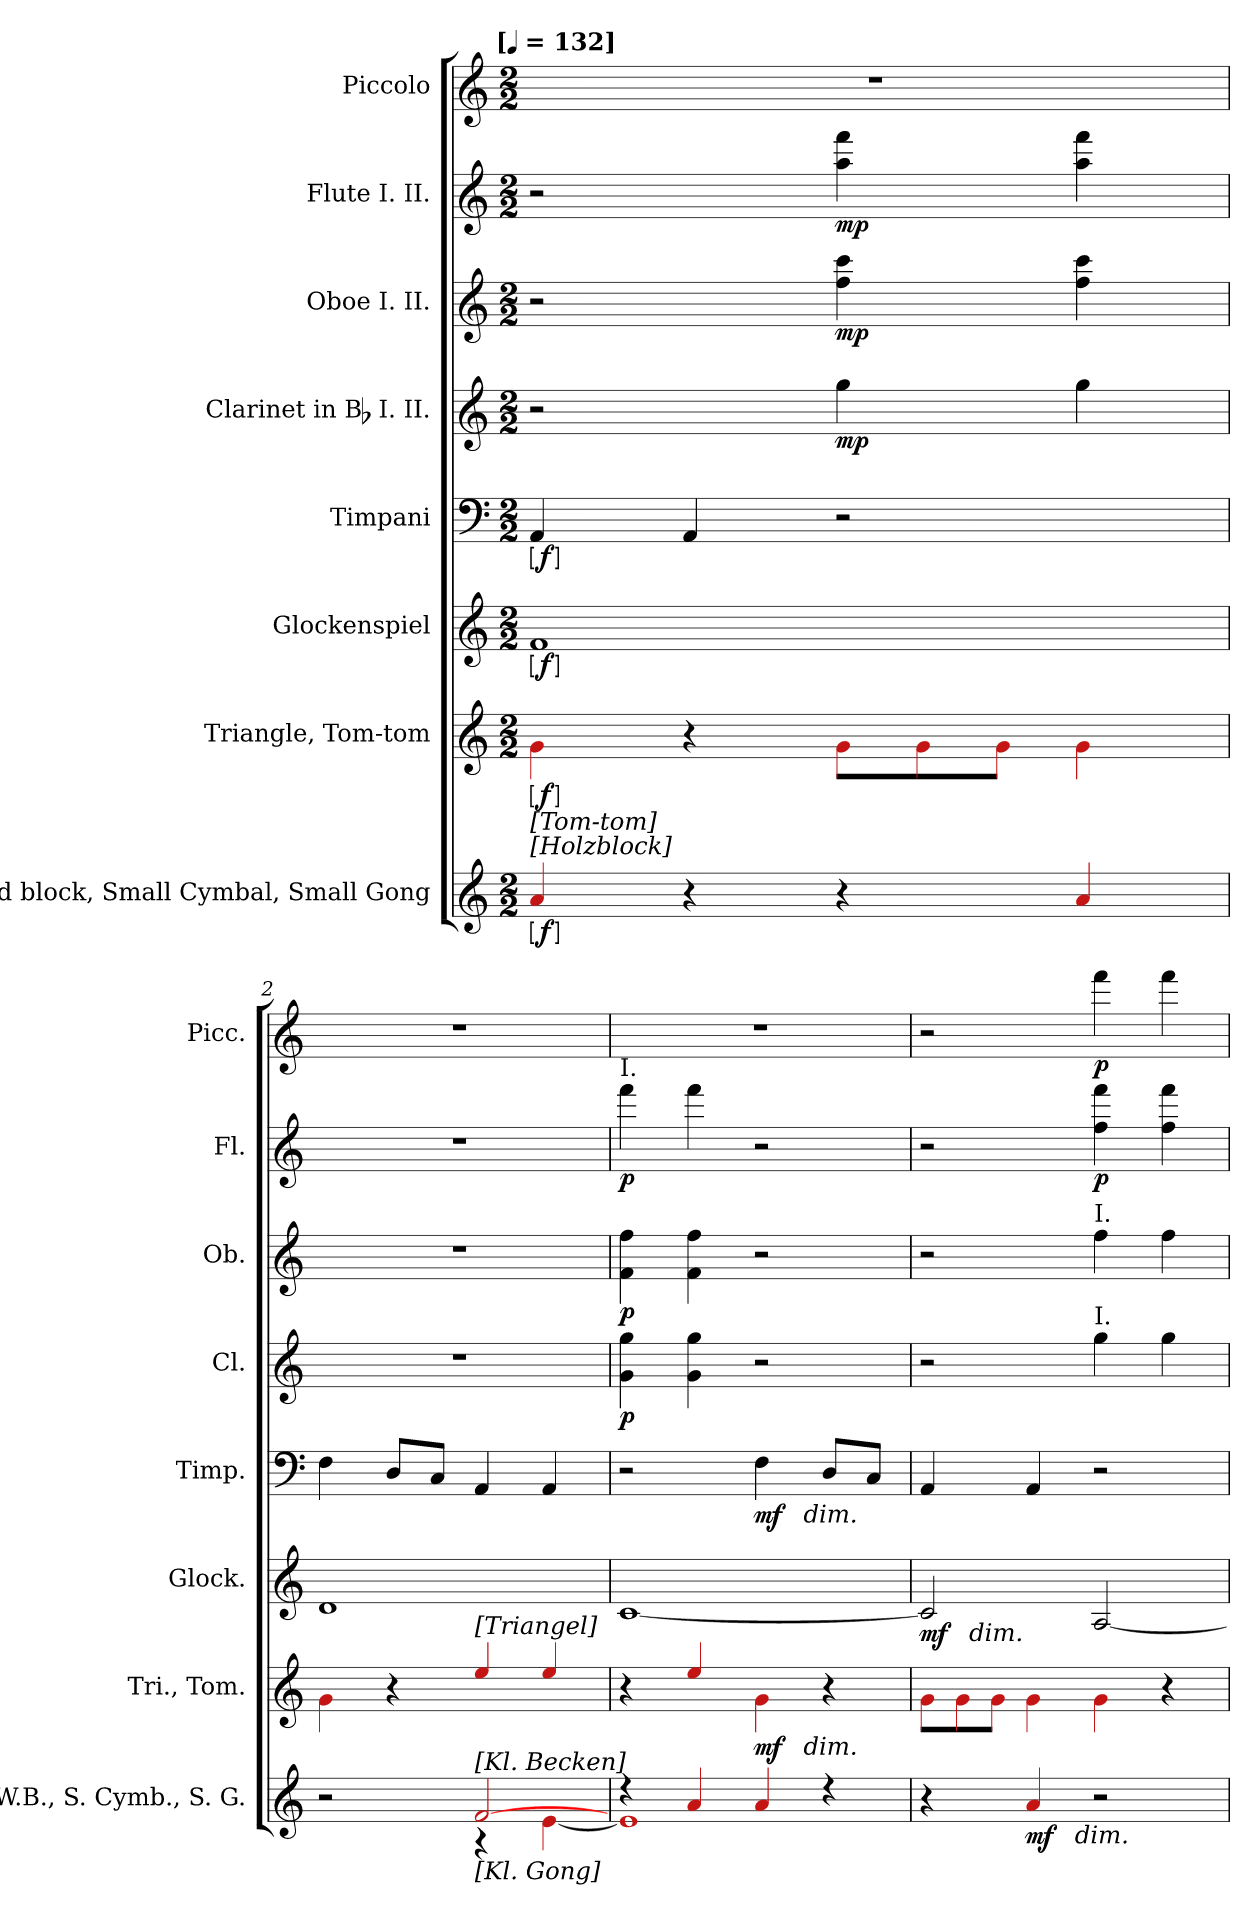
**kern	**dynam	**kern	**dynam	**kern	**dynam	**kern	**dynam	**kern	**dynam	**kern	**dynam	**kern	**dynam	**kern	**dynam
*part8	*part8	*part7	*part7	*part6	*part6	*part5	*part5	*part4	*part4	*part3	*part3	*part2	*part2	*part1	*part1
*staff8	*staff8	*staff7	*staff7	*staff6	*staff6	*staff5	*staff5	*staff4	*staff4	*staff3	*staff3	*staff2	*staff2	*staff1	*staff1
*I"Wood block, Small Cymbal, Small Gong	*	*I"Triangle, Tom-tom	*	*I"Glockenspiel	*	*I"Timpani	*	*I"Clarinet in Bb I. II.	*	*I"Oboe I. II.	*	*I"Flute I. II.	*	*I"Piccolo	*
*I'W.B., S. Cymb., S. G.	*	*I'Tri., Tom.	*	*I'Glock.	*	*I'Timp.	*	*I'Cl.	*	*I'Ob.	*	*I'Fl.	*	*I'Picc.	*
*clefG2	*	*clefG2	*	*clefG2	*	*clefF4	*	*clefG2	*	*clefG2	*	*clefG2	*	*clefG2	*
*	*	*	*	*ITrd-15c-23	*	*	*	*ITrd1c2	*	*	*	*	*	*ITrd-7c-12	*
*k[]	*	*k[]	*	*k[]	*	*k[]	*	*k[b-e-]	*	*k[]	*	*k[]	*	*k[]	*
!!LO:TX:omd:t=[[quarter] = 132]
*M2/2	*	*M2/2	*	*M2/2	*	*M2/2	*	*M2/2	*	*M2/2	*	*M2/2	*	*M2/2	*
*MM132	*	*MM132	*	*MM132	*	*MM132	*	*MM132	*	*MM132	*	*MM132	*	*MM132	*
=1	=1	=1	=1	=1	=1	=1	=1	=1	=1	=1	=1	=1	=1	=1	=1
!	!	!LO:TX:b:t=[Tom-tom]	!	!	!	!	!	!	!	!	!	!	!	!	!
!LO:TX:a:t=[Holzblock]	!	!	!	!	!	!	!	!	!	!	!	!	!	!	!
!	!LO:DY:ed=brack	!	!LO:DY:ed=brack	!	!LO:DY:ed=brack	!	!LO:DY:ed=brack	!	!	!	!	!	!	!	!
4Ra/	f	4Rg\	f	1fff	f	4AA	f	2r	.	2r	.	2r	.	1r	.
4r	.	4r	.	.	.	4AA	.	.	.	.	.	.	.	.	.
*	*	*Xtuplet	*	*	*	*	*	*	*	*	*	*	*	*	*
4r	.	12Rg\L	.	.	.	2r	.	4ff	mp	4ff 4ccc	mp	4aa 4fff	mp	.	.
.	.	12Rg\	.	.	.	.	.	.	.	.	.	.	.	.	.
.	.	12Rg\J	.	.	.	.	.	.	.	.	.	.	.	.	.
4Ra/	.	4Rg\	.	.	.	.	.	4ff	.	4ff 4ccc	.	4aa 4fff	.	.	.
=2	=2	=2	=2	=2	=2	=2	=2	=2	=2	=2	=2	=2	=2	=2	=2
*^	*	*	*	*	*	*	*	*	*	*	*	*	*	*	*
2r	2ryy	.	4Rg\	.	1ddd	.	4F	.	1r	.	1r	.	1r	.	1r	.
.	.	.	4r	.	.	.	8DL	.	.	.	.	.	.	.	.	.
.	.	.	.	.	.	.	8CJ	.	.	.	.	.	.	.	.	.
!	!	!	!LO:TX:a:t=[Triangel]	!	!	!	!	!	!	!	!	!	!	!	!	!
!LO:TX:b:t=[Kl. Gong]	!	!	!	!	!	!	!	!	!	!	!	!	!	!	!	!
!LO:TX:a:t=[Kl. Becken]	!	!	!	!	!	!	!	!	!	!	!	!	!	!	!	!
[2Rf/	4r	.	4Ree/	.	.	.	4AA	.	.	.	.	.	.	.	.	.
.	[4Re\	.	4Ree/	.	.	.	4AA	.	.	.	.	.	.	.	.	.
=3	=3	=3	=3	=3	=3	=3	=3	=3	=3	=3	=3	=3	=3	=3	=3	=3
!	!	!	!	!	!	!	!	!	!	!	!	!	!LO:TX:a:t=I.	!	!	!
4r	1Re]	.	4r	.	[1ccc	.	2r	.	4f 4ff	p	4f 4ff	p	4fff	p	1r	.
4Ra/	.	.	4Ree/	.	.	.	.	.	4f 4ff	.	4f 4ff	.	4fff	.	.	.
!	!	!	!	!LO:DY:t=%s dim.	!	!	!	!LO:DY:t=%s dim.	!	!	!	!	!	!	!	!
4Ra/	.	.	4Rg\	mf	.	.	4F	mf	2r	.	2r	.	2r	.	.	.
4r	.	.	4r	.	.	.	8DL	.	.	.	.	.	.	.	.	.
.	.	.	.	.	.	.	8CJ	.	.	.	.	.	.	.	.	.
*v	*v	*	*	*	*	*	*	*	*	*	*	*	*	*	*	*
=4	=4	=4	=4	=4	=4	=4	=4	=4	=4	=4	=4	=4	=4	=4	=4
!	!	!	!	!	!LO:DY:t=%s dim.	!	!	!	!	!	!	!	!	!	!
4r	.	12Rg\L	.	2ccc]	mf	4AA	.	2r	.	2r	.	2r	.	2r	.
.	.	12Rg\	.	.	.	.	.	.	.	.	.	.	.	.	.
.	.	12Rg\J	.	.	.	.	.	.	.	.	.	.	.	.	.
!	!LO:DY:t=%s dim.	!	!	!	!	!	!	!	!	!	!	!	!	!	!
4Ra/	mf	4Rg\	.	.	.	4AA	.	.	.	.	.	.	.	.	.
!	!	!	!	!	!	!	!	!	!	!LO:TX:a:t=I.	!	!	!	!	!
!	!	!	!	!	!	!	!	!LO:TX:a:t=I.	!	!	!	!	!	!	!
2r	.	4Rg\	.	[2aa	.	2r	.	4ff	.	4ff	.	4ff 4fff	p	4ffff	p
.	.	4r	.	.	.	.	.	4ff	.	4ff	.	4ff 4fff	.	4ffff	.
=	=	=	=	=	=	=	=	=	=	=	=	=	=	=	=
*-	*-	*-	*-	*-	*-	*-	*-	*-	*-	*-	*-	*-	*-	*-	*-
